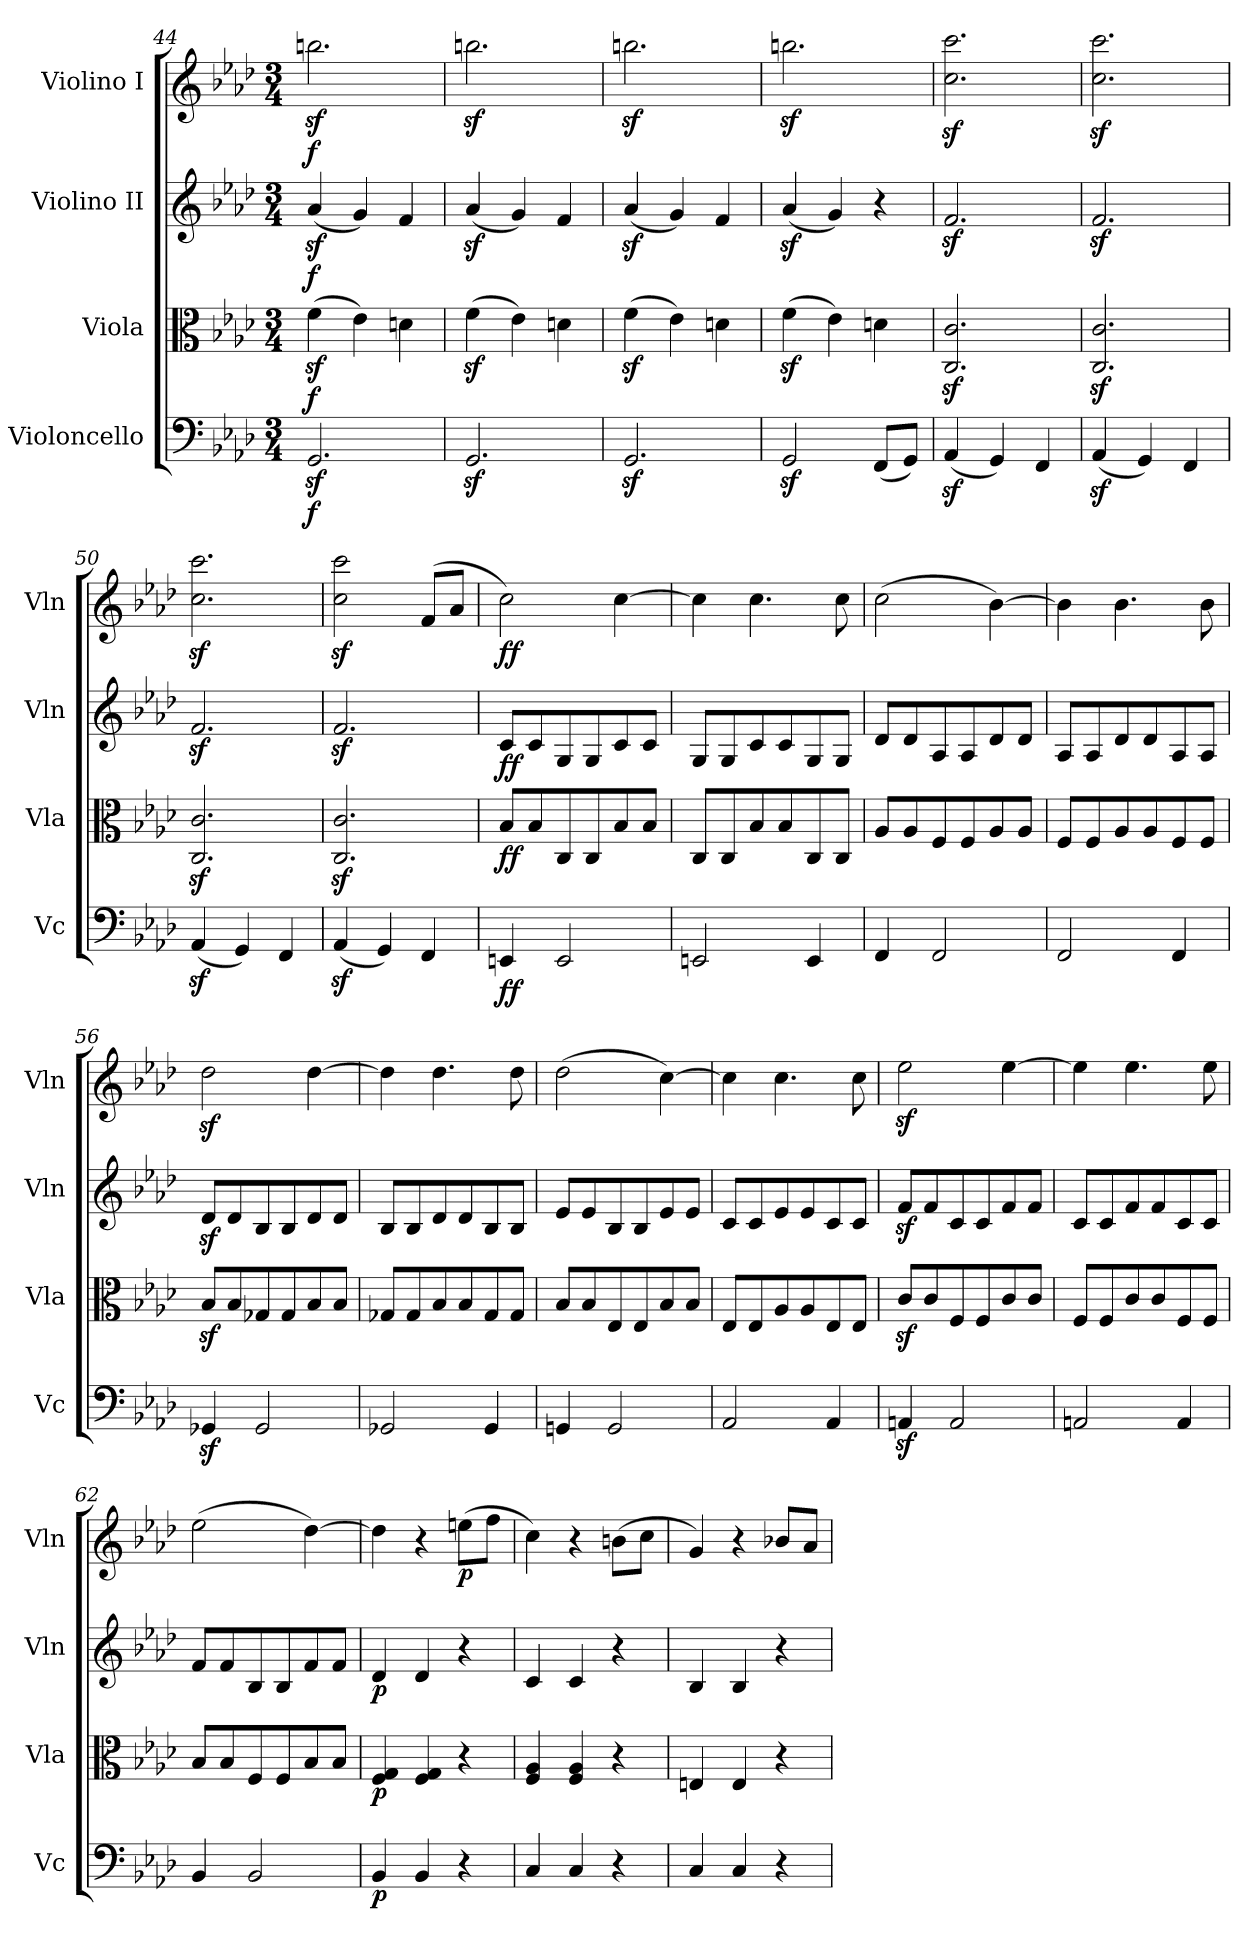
**kern	**dynam	**kern	**dynam	**kern	**dynam	**kern	**dynam
*part4	*part4	*part3	*part3	*part2	*part2	*part1	*part1
*staff4	*staff4	*staff3	*staff3	*staff2	*staff2	*staff1	*staff1
*I"Violoncello	*	*I"Viola	*	*I"Violino II	*	*I"Violino I	*
*I'Vc	*	*I'Vla	*	*I'Vln	*	*I'Vln	*
*clefF4	*	*clefC3	*	*clefG2	*	*clefG2	*
*k[b-e-a-d-]	*	*k[b-e-a-d-]	*	*k[b-e-a-d-]	*	*k[b-e-a-d-]	*
*M3/4	*	*M3/4	*	*M3/4	*	*M3/4	*
=44	=44	=44	=44	=44	=44	=44	=44
!	!LO:DY:b	!	!LO:DY:b	!	!LO:DY:b	!	!LO:DY:b
2.GGz</	f	(4fz<\	f	(4a-z</	f	2.bbnz<\	f
.	.	4e-\)	.	4g/)	.	.	.
.	.	4dn\	.	4f/	.	.	.
!!LO:LB:g=z
=45	=45	=45	=45	=45	=45	=45	=45
2.GGz</	.	(4fz<\	.	(4a-z</	.	2.bbnz<\	.
.	.	4e-\)	.	4g/)	.	.	.
.	.	4dn\	.	4f/	.	.	.
=46	=46	=46	=46	=46	=46	=46	=46
2.GGz</	.	(4fz<\	.	(4a-z</	.	2.bbnz<\	.
.	.	4e-\)	.	4g/)	.	.	.
.	.	4dn\	.	4f/	.	.	.
=47	=47	=47	=47	=47	=47	=47	=47
2GGz</	.	(4fz<\	.	(4a-z</	.	2.bbnz<\	.
.	.	4e-\)	.	4g/)	.	.	.
(8FF/L	.	4dn\	.	4r	.	.	.
8GG/J)	.	.	.	.	.	.	.
=48	=48	=48	=48	=48	=48	=48	=48
(4AA-z</	.	2.C/z< 2.c/z<	.	2.fz</	.	2.cc\z< 2.ccc\z<	.
4GG/)	.	.	.	.	.	.	.
4FF/	.	.	.	.	.	.	.
=49	=49	=49	=49	=49	=49	=49	=49
(4AA-z</	.	2.C/z< 2.c/z<	.	2.fz</	.	2.cc\z< 2.ccc\z<	.
4GG/)	.	.	.	.	.	.	.
4FF/	.	.	.	.	.	.	.
=50	=50	=50	=50	=50	=50	=50	=50
(4AA-z</	.	2.C/z< 2.c/z<	.	2.fz</	.	2.cc\z< 2.ccc\z<	.
4GG/)	.	.	.	.	.	.	.
4FF/	.	.	.	.	.	.	.
=51	=51	=51	=51	=51	=51	=51	=51
(4AA-z</	.	2.C/z< 2.c/z<	.	2.fz</	.	2cc\z< 2ccc\z<	.
4GG/)	.	.	.	.	.	.	.
4FF/	.	.	.	.	.	(8f/L	.
.	.	.	.	.	.	8a-/J	.
=52	=52	=52	=52	=52	=52	=52	=52
!	!LO:DY:b	!	!LO:DY:b	!	!LO:DY:b	!	!LO:DY:b
4EEn/	ff	8B-/L	ff	8c/L	ff	2cc\)	ff
.	.	8B-/	.	8c/	.	.	.
2EE/	.	8C/	.	8G/	.	.	.
.	.	8C/	.	8G/	.	.	.
.	.	8B-/	.	8c/	.	[4cc\	.
.	.	8B-/J	.	8c/J	.	.	.
!!LO:PB:g=z
=53	=53	=53	=53	=53	=53	=53	=53
2EEn/	.	8C/L	.	8G/L	.	4cc\]	.
.	.	8C/	.	8G/	.	.	.
.	.	8B-/	.	8c/	.	4.cc\	.
.	.	8B-/	.	8c/	.	.	.
4EE/	.	8C/	.	8G/	.	.	.
.	.	8C/J	.	8G/J	.	8cc\	.
=54	=54	=54	=54	=54	=54	=54	=54
4FF/	.	8A-/L	.	8d-/L	.	(2cc\	.
.	.	8A-/	.	8d-/	.	.	.
2FF/	.	8F/	.	8A-/	.	.	.
.	.	8F/	.	8A-/	.	.	.
.	.	8A-/	.	8d-/	.	[4b-\)	.
.	.	8A-/J	.	8d-/J	.	.	.
=55	=55	=55	=55	=55	=55	=55	=55
2FF/	.	8F/L	.	8A-/L	.	4b-\]	.
.	.	8F/	.	8A-/	.	.	.
.	.	8A-/	.	8d-/	.	4.b-\	.
.	.	8A-/	.	8d-/	.	.	.
4FF/	.	8F/	.	8A-/	.	.	.
.	.	8F/J	.	8A-/J	.	8b-\	.
=56	=56	=56	=56	=56	=56	=56	=56
4GG-Xz</	.	8B-z</L	.	8d-z</L	.	2dd-z<\	.
.	.	8B-/	.	8d-/	.	.	.
2GG-/	.	8G-X/	.	8B-/	.	.	.
.	.	8G-/	.	8B-/	.	.	.
.	.	8B-/	.	8d-/	.	[4dd-\	.
.	.	8B-/J	.	8d-/J	.	.	.
=57	=57	=57	=57	=57	=57	=57	=57
2GG-X/	.	8G-X/L	.	8B-/L	.	4dd-\]	.
.	.	8G-/	.	8B-/	.	.	.
.	.	8B-/	.	8d-/	.	4.dd-\	.
.	.	8B-/	.	8d-/	.	.	.
4GG-/	.	8G-/	.	8B-/	.	.	.
.	.	8G-/J	.	8B-/J	.	8dd-\	.
=58	=58	=58	=58	=58	=58	=58	=58
4GGn/	.	8B-/L	.	8e-/L	.	(2dd-\	.
.	.	8B-/	.	8e-/	.	.	.
2GG/	.	8E-/	.	8B-/	.	.	.
.	.	8E-/	.	8B-/	.	.	.
.	.	8B-/	.	8e-/	.	[4cc\)	.
.	.	8B-/J	.	8e-/J	.	.	.
!!LO:LB:g=z
=59	=59	=59	=59	=59	=59	=59	=59
2AA-/	.	8E-/L	.	8c/L	.	4cc\]	.
.	.	8E-/	.	8c/	.	.	.
.	.	8A-/	.	8e-/	.	4.cc\	.
.	.	8A-/	.	8e-/	.	.	.
4AA-/	.	8E-/	.	8c/	.	.	.
.	.	8E-/J	.	8c/J	.	8cc\	.
=60	=60	=60	=60	=60	=60	=60	=60
4AAnz</	.	8cz</L	.	8fz</L	.	2ee-z<\	.
.	.	8c/	.	8f/	.	.	.
2AA/	.	8F/	.	8c/	.	.	.
.	.	8F/	.	8c/	.	.	.
.	.	8c/	.	8f/	.	[4ee-\	.
.	.	8c/J	.	8f/J	.	.	.
=61	=61	=61	=61	=61	=61	=61	=61
2AAn/	.	8F/L	.	8c/L	.	4ee-\]	.
.	.	8F/	.	8c/	.	.	.
.	.	8c/	.	8f/	.	4.ee-\	.
.	.	8c/	.	8f/	.	.	.
4AA/	.	8F/	.	8c/	.	.	.
.	.	8F/J	.	8c/J	.	8ee-\	.
=62	=62	=62	=62	=62	=62	=62	=62
4BB-/	.	8B-/L	.	8f/L	.	(2ee-\	.
.	.	8B-/	.	8f/	.	.	.
2BB-/	.	8F/	.	8B-/	.	.	.
.	.	8F/	.	8B-/	.	.	.
.	.	8B-/	.	8f/	.	[4dd-\)	.
.	.	8B-/J	.	8f/J	.	.	.
=63	=63	=63	=63	=63	=63	=63	=63
!	!LO:DY:b	!	!LO:DY:b	!	!LO:DY:b	!	!
4BB-/	p	4F/ 4G/	p	4d-/	p	4dd-\]	.
4BB-/	.	4F/ 4G/	.	4d-/	.	4r	.
!	!	!	!	!	!	!	!LO:DY:b
4r	.	4r	.	4r	.	(8een\L	p
.	.	.	.	.	.	8ff\J	.
=64	=64	=64	=64	=64	=64	=64	=64
4C/	.	4F/ 4A-/	.	4c/	.	4cc\)	.
4C/	.	4F/ 4A-/	.	4c/	.	4r	.
4r	.	4r	.	4r	.	(8bn\L	.
.	.	.	.	.	.	8cc\J	.
=65	=65	=65	=65	=65	=65	=65	=65
4C/	.	4En/	.	4B-/	.	4g/)	.
4C/	.	4E/	.	4B-/	.	4r	.
4r	.	4r	.	4r	.	8b-X/L	.
.	.	.	.	.	.	8a-/J	.
=	=	=	=	=	=	=	=
*-	*-	*-	*-	*-	*-	*-	*-
